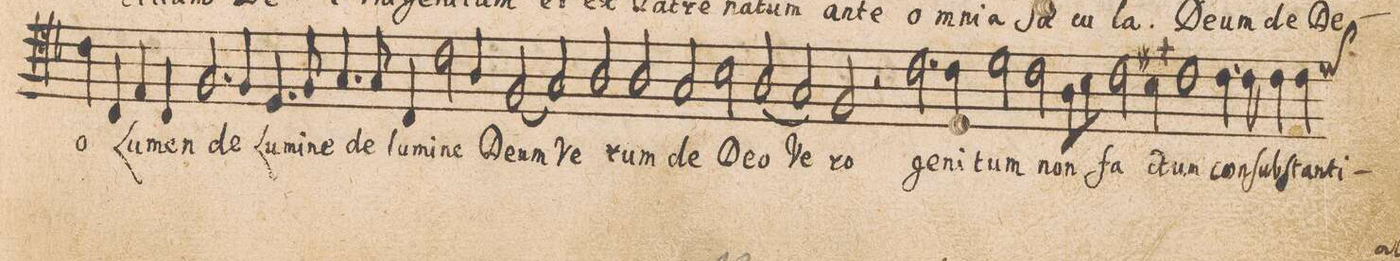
**kern	**text
*I"TENOR.	*
*clefC4	*
*k[b-]	*
*met(C|)	*
*M2/2	*
1c\	De-
=42-	=42-
4c\	-o
4C/	Lu-
4E/	-men
4C/	de
=43-	=43-
2.F/	Lu-
4F/	-mi-
=44-	=44-
4.D/	-ne
8F/	de
4.G/	lu-
8G/	-mi-
=45-	=45-
4C/	-ne
2c\	De-
4A/	-um
=46-	=46-
(2F/	Ve-
2G/)	.
=47-	=47-
2A/	-rum
2A/	de
=48-	=48-
2G/	De-
2B-\	-o
=49-	=49-
(2A/	Ve-
2G/)	.
=50-	=50-
2F/	-ro
2r	.
=51-	=51-
2.c\	ge-
4c\	-ni-
=52-	=52-
2d\	-tum
2c\	non
=53-	=53-
8A\L	fa-
8B-\J	.
2c\	.
4Bn\	.
=54-	=54-
1c\	-ctum
=55-	=55-
4.c\	con-
8c\	-ſub-
4c\	-ſtan-
*custos:d	*
4c\	-ti-
=56-	=56-
*-	*-
